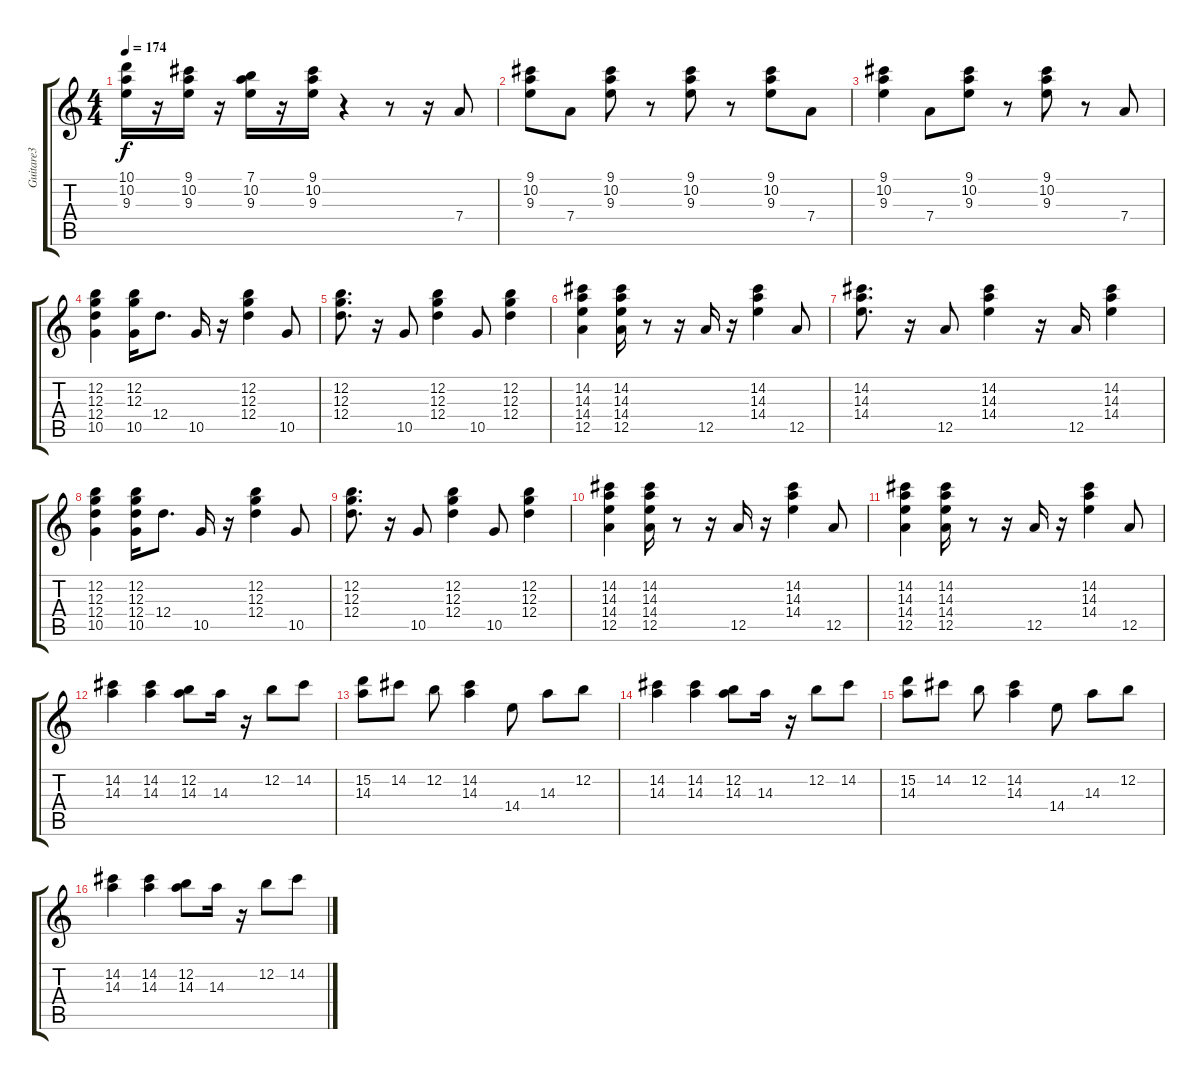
\track ("Guitare3" "Guitare3") {instrument distortionguitar}
\staff {score tabs}
\tuning (E4 B3 G3 D3 A2 E2) {hide}
\ts (4 4)
\tempo 174
\clef g2
\ks c
(10.1 10.2 9.3).16{dy f} r.16 (9.1 10.2 9.3).16 r.16 (7.1 10.2 9.3).16 r.16 (9.1 10.2 9.3).16 r.4 r.8 r.16 7.4.8 |
(9.1 10.2 9.3).8 7.4.8 (9.1 10.2 9.3).8 r.8 (9.1 10.2 9.3).8 r.8 (9.1 10.2 9.3).8 7.4.8 |
(9.1 10.2 9.3).4 7.4.8 (9.1 10.2 9.3).8 r.8 (9.1 10.2 9.3).8 r.8 7.4.8 |
(12.2 12.3 12.4 10.5).4 (12.2 12.3 10.5).16 12.4.8{d} 10.5.16 r.16 (12.2 12.3 12.4).4 10.5.8 |
(12.2 12.3 12.4).8{d} r.16 10.5.8 (12.2 12.3 12.4).4 10.5.8 (12.2 12.3 12.4).4 |
(14.2 14.3 14.4 12.5).4 (14.2 14.3 14.4 12.5).16 r.8 r.16 12.5.16 r.16 (14.2 14.3 14.4).4 12.5.8 |
(14.2 14.3 14.4).8{d} r.16 12.5.8 (14.2 14.3 14.4).4 r.16 12.5.16 (14.2 14.3 14.4).4 |
(12.2 12.3 12.4 10.5).4 (12.2 12.3 12.4 10.5).16 12.4.8{d} 10.5.16 r.16 (12.2 12.3 12.4).4 10.5.8 |
(12.2 12.3 12.4).8{d} r.16 10.5.8 (12.2 12.3 12.4).4 10.5.8 (12.2 12.3 12.4).4 |
(14.2 14.3 14.4 12.5).4 (14.2 14.3 14.4 12.5).16 r.8 r.16 12.5.16 r.16 (14.2 14.3 14.4).4 12.5.8 |
(14.2 14.3 14.4 12.5).4 (14.2 14.3 14.4 12.5).16 r.8 r.16 12.5.16 r.16 (14.2 14.3 14.4).4 12.5.8 |
(14.2 14.3).4 (14.2 14.3).4 (12.2 14.3).8 14.3.16 r.16 12.2.8 14.2.8 |
(15.2 14.3).8 14.2.8 12.2.8 (14.2 14.3).4 14.4.8 14.3.8 12.2.8 |
(14.2 14.3).4 (14.2 14.3).4 (12.2 14.3).8 14.3.16 r.16 12.2.8 14.2.8 |
(15.2 14.3).8 14.2.8 12.2.8 (14.2 14.3).4 14.4.8 14.3.8 12.2.8 |
(14.2 14.3).4 (14.2 14.3).4 (12.2 14.3).8 14.3.16 r.16 12.2.8 14.2.8
